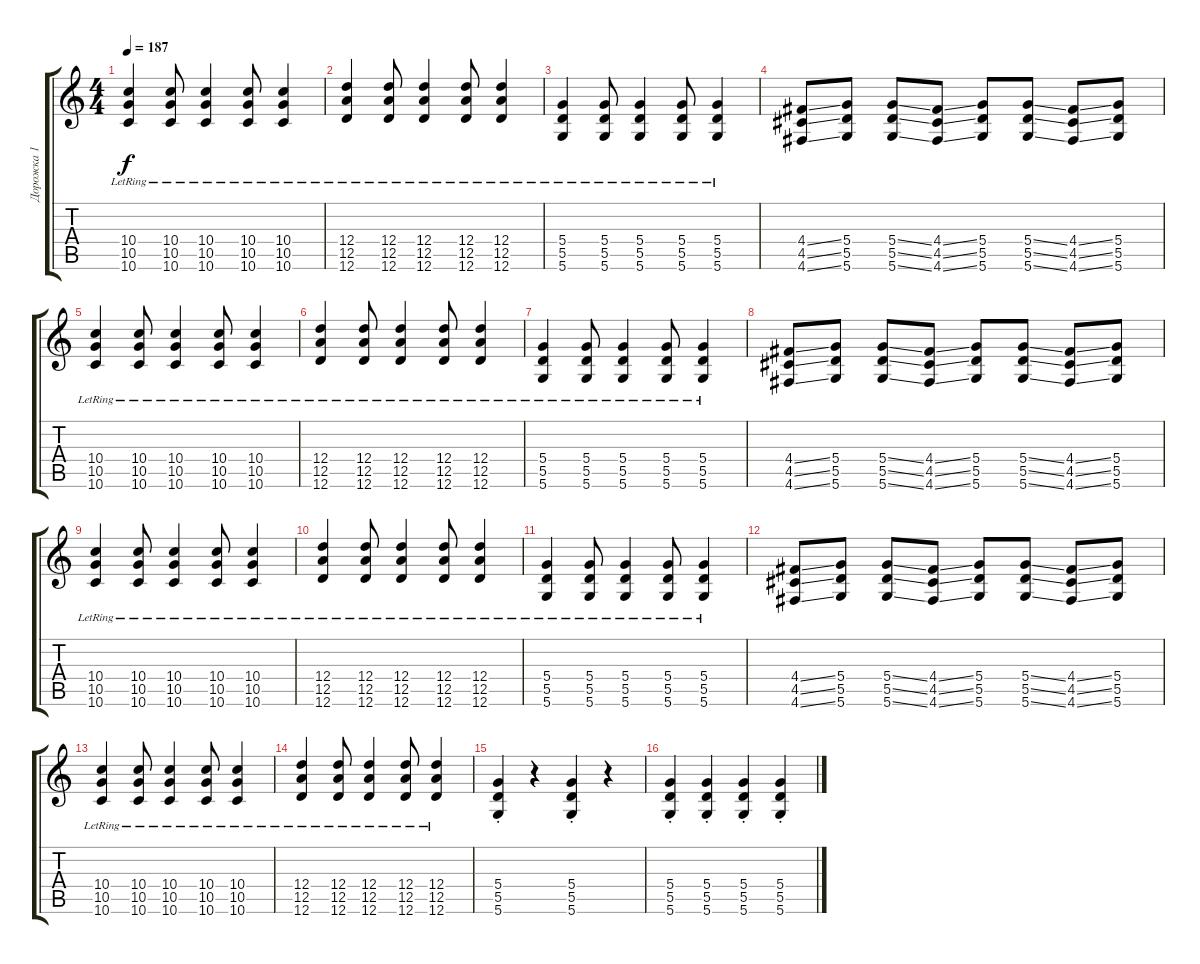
\track ("Дорожка 1" "Дорожка 1") {instrument distortionguitar}
\staff {score tabs}
\tuning (E4 B3 G3 D3 A2 D2) {hide}
\ts (4 4)
\tempo 187
\clef g2
\ks c
(10.4{lr} 10.5{lr} 10.6{lr}).4{dy f} (10.4{lr} 10.5{lr} 10.6{lr}).8 (10.4{lr} 10.5{lr} 10.6{lr}).4 (10.4{lr} 10.5{lr} 10.6{lr}).8 (10.4{lr} 10.5{lr} 10.6{lr}).4 |
(12.4{lr} 12.5{lr} 12.6{lr}).4 (12.4{lr} 12.5{lr} 12.6{lr}).8 (12.4{lr} 12.5{lr} 12.6{lr}).4 (12.4{lr} 12.5{lr} 12.6{lr}).8 (12.4{lr} 12.5 12.6{lr}).4 |
(5.4{lr} 5.5{lr} 5.6{lr}).4 (5.4{lr} 5.5{lr} 5.6{lr}).8 (5.4{lr} 5.5{lr} 5.6{lr}).4 (5.4{lr} 5.5{lr} 5.6{lr}).8 (5.4{lr} 5.5{lr} 5.6{lr}).4 |
(4.4{ss} 4.5{ss} 4.6{ss}).8 (5.4 5.5 5.6).8 (5.4{ss} 5.5{ss} 5.6{ss}).8 (4.4{ss} 4.5{ss} 4.6{ss}).8 (5.4 5.5 5.6).8 (5.4{ss} 5.5{ss} 5.6{ss}).8 (4.4{ss} 4.5{ss} 4.6{ss}).8 (5.4 5.5 5.6).8 |
(10.4{lr} 10.5{lr} 10.6{lr}).4 (10.4{lr} 10.5{lr} 10.6{lr}).8 (10.4{lr} 10.5{lr} 10.6{lr}).4 (10.4{lr} 10.5{lr} 10.6{lr}).8 (10.4{lr} 10.5{lr} 10.6{lr}).4 |
(12.4{lr} 12.5{lr} 12.6{lr}).4 (12.4{lr} 12.5{lr} 12.6{lr}).8 (12.4{lr} 12.5{lr} 12.6{lr}).4 (12.4{lr} 12.5{lr} 12.6{lr}).8 (12.4{lr} 12.5 12.6{lr}).4 |
(5.4{lr} 5.5{lr} 5.6{lr}).4 (5.4{lr} 5.5{lr} 5.6{lr}).8 (5.4{lr} 5.5{lr} 5.6{lr}).4 (5.4{lr} 5.5{lr} 5.6{lr}).8 (5.4{lr} 5.5{lr} 5.6{lr}).4 |
(4.4{ss} 4.5{ss} 4.6{ss}).8 (5.4 5.5 5.6).8 (5.4{ss} 5.5{ss} 5.6{ss}).8 (4.4{ss} 4.5{ss} 4.6{ss}).8 (5.4 5.5 5.6).8 (5.4{ss} 5.5{ss} 5.6{ss}).8 (4.4{ss} 4.5{ss} 4.6{ss}).8 (5.4 5.5 5.6).8 |
(10.4{lr} 10.5{lr} 10.6{lr}).4 (10.4{lr} 10.5{lr} 10.6{lr}).8 (10.4{lr} 10.5{lr} 10.6{lr}).4 (10.4{lr} 10.5{lr} 10.6{lr}).8 (10.4{lr} 10.5{lr} 10.6{lr}).4 |
(12.4{lr} 12.5{lr} 12.6{lr}).4 (12.4{lr} 12.5{lr} 12.6{lr}).8 (12.4{lr} 12.5{lr} 12.6{lr}).4 (12.4{lr} 12.5{lr} 12.6{lr}).8 (12.4{lr} 12.5 12.6{lr}).4 |
(5.4{lr} 5.5{lr} 5.6{lr}).4 (5.4{lr} 5.5{lr} 5.6{lr}).8 (5.4{lr} 5.5{lr} 5.6{lr}).4 (5.4{lr} 5.5{lr} 5.6{lr}).8 (5.4{lr} 5.5{lr} 5.6{lr}).4 |
(4.4{ss} 4.5{ss} 4.6{ss}).8 (5.4 5.5 5.6).8 (5.4{ss} 5.5{ss} 5.6{ss}).8 (4.4{ss} 4.5{ss} 4.6{ss}).8 (5.4 5.5 5.6).8 (5.4{ss} 5.5{ss} 5.6{ss}).8 (4.4{ss} 4.5{ss} 4.6{ss}).8 (5.4 5.5 5.6).8 |
(10.4{lr} 10.5{lr} 10.6{lr}).4 (10.4{lr} 10.5{lr} 10.6{lr}).8 (10.4{lr} 10.5{lr} 10.6{lr}).4 (10.4{lr} 10.5{lr} 10.6{lr}).8 (10.4{lr} 10.5{lr} 10.6{lr}).4 |
(12.4{lr} 12.5{lr} 12.6{lr}).4 (12.4{lr} 12.5{lr} 12.6{lr}).8 (12.4{lr} 12.5{lr} 12.6{lr}).4 (12.4{lr} 12.5{lr} 12.6{lr}).8 (12.4{lr} 12.5 12.6{lr}).4 |
(5.4{st} 5.5{st} 5.6{st}).4 r.4 (5.4{st} 5.5{st} 5.6{st}).4 r.4 |
(5.4{st} 5.5{st} 5.6{st}).4 (5.4{st} 5.5{st} 5.6{st}).4 (5.4{st} 5.5{st} 5.6{st}).4 (5.4{st} 5.5{st} 5.6{st}).4
